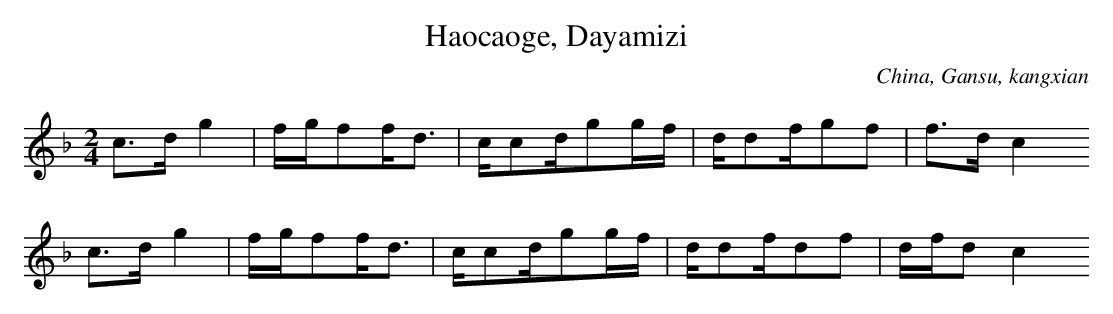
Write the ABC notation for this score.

X:1
T: Haocaoge, Dayamizi
O: China, Gansu, kangxian
M: 2/4
L: 1/16
K: F
c3dg4 | fgf2fd3 | cc2dg2gf | dd2fg2f2 | f3dc4
c3dg4 | fgf2fd3 | cc2dg2gf | dd2fd2f2 | dfd2c4
